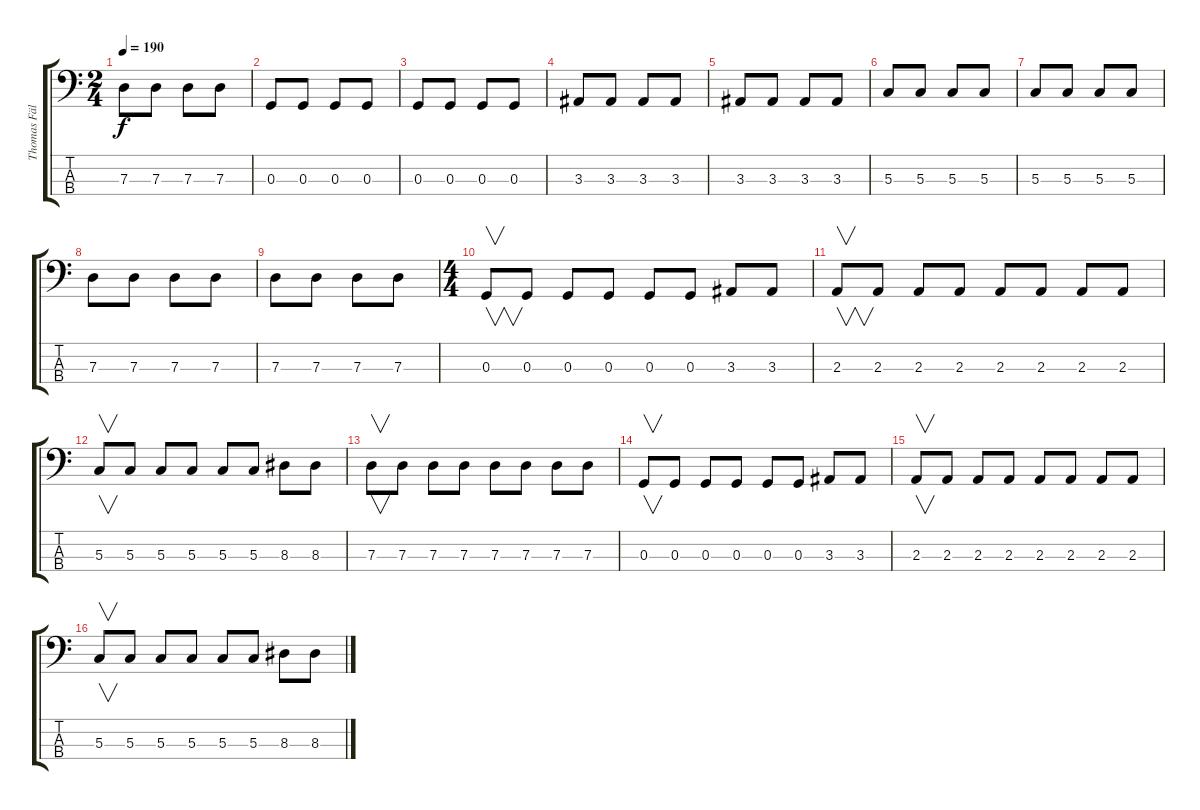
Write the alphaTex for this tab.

\track ("Thomas Fällgren" "Thomas Fäl") {instrument electricbassfinger}
\staff {score tabs}
\tuning (F2 C2 G1 D1) {hide}
\ts (2 4)
\tempo 190
\clef f4
\ks c
7.3.8{dy f} 7.3.8 7.3.8 7.3.8 |
0.3.8 0.3.8 0.3.8 0.3.8 |
0.3.8 0.3.8 0.3.8 0.3.8 |
3.3.8 3.3.8 3.3.8 3.3.8 |
3.3.8 3.3.8 3.3.8 3.3.8 |
5.3.8 5.3.8 5.3.8 5.3.8 |
5.3.8 5.3.8 5.3.8 5.3.8 |
7.3.8 7.3.8 7.3.8 7.3.8 |
7.3.8 7.3.8 7.3.8 7.3.8 |
\ts (4 4)
0.3.8{v} 0.3.8 0.3.8 0.3.8 0.3.8 0.3.8 3.3.8 3.3.8 |
2.3.8{v} 2.3.8 2.3.8 2.3.8 2.3.8 2.3.8 2.3.8 2.3.8 |
5.3.8{v} 5.3.8 5.3.8 5.3.8 5.3.8 5.3.8 8.3.8 8.3.8 |
7.3.8{v} 7.3.8 7.3.8 7.3.8 7.3.8 7.3.8 7.3.8 7.3.8 |
0.3.8{v} 0.3.8 0.3.8 0.3.8 0.3.8 0.3.8 3.3.8 3.3.8 |
2.3.8{v} 2.3.8 2.3.8 2.3.8 2.3.8 2.3.8 2.3.8 2.3.8 |
5.3.8{v} 5.3.8 5.3.8 5.3.8 5.3.8 5.3.8 8.3.8 8.3.8
